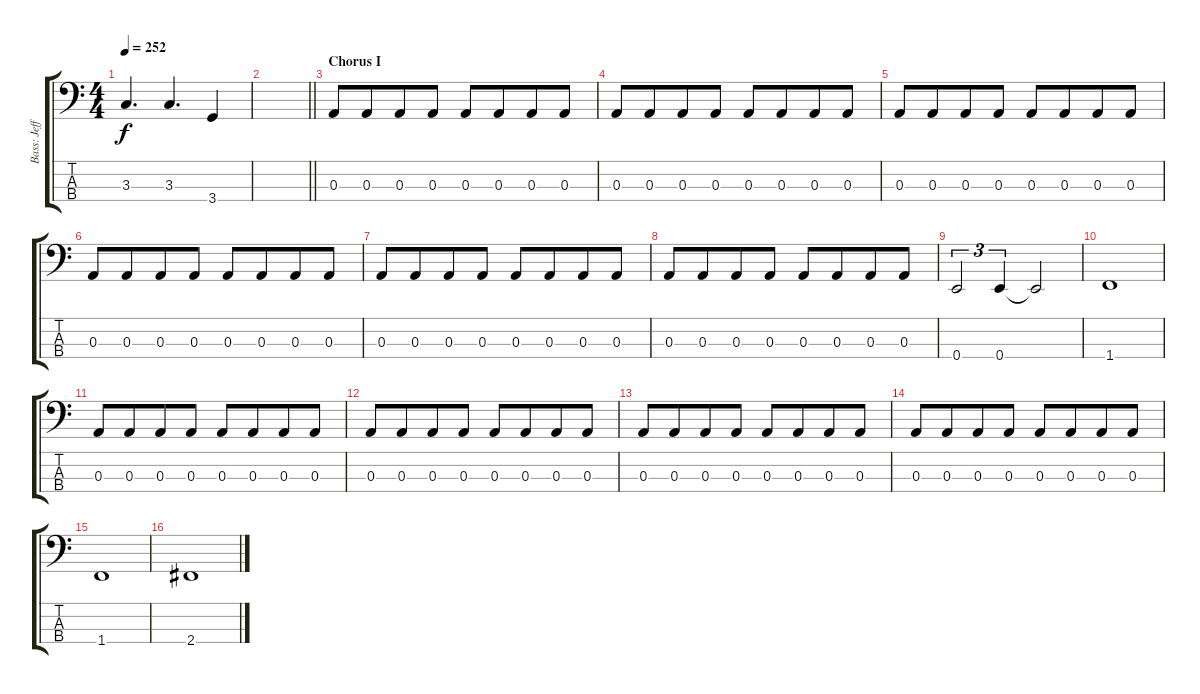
\track ("Bass: Jeff" "Bass: Jeff") {instrument electricbassfinger}
\staff {score tabs}
\tuning (G2 D2 A1 E1) {hide}
\ts (4 4)
\tempo 252
\clef f4
\ks c
3.3.4{d dy f} 3.3.4{d} 3.4.4 |
\barLineRight lightlight
|
\section ("" "Chorus I")
0.3.8 0.3.8{beam merge} 0.3.8 0.3.8 0.3.8 0.3.8{beam merge} 0.3.8 0.3.8 |
0.3.8 0.3.8{beam merge} 0.3.8 0.3.8 0.3.8 0.3.8{beam merge} 0.3.8 0.3.8 |
0.3.8 0.3.8{beam merge} 0.3.8 0.3.8 0.3.8 0.3.8{beam merge} 0.3.8 0.3.8 |
0.3.8 0.3.8{beam merge} 0.3.8 0.3.8 0.3.8 0.3.8{beam merge} 0.3.8 0.3.8 |
0.3.8 0.3.8{beam merge} 0.3.8 0.3.8 0.3.8 0.3.8{beam merge} 0.3.8 0.3.8 |
0.3.8 0.3.8{beam merge} 0.3.8 0.3.8 0.3.8 0.3.8{beam merge} 0.3.8 0.3.8 |
0.4.2{tu (3 2)} 0.4.4{tu (3 2)} 0.4{t}.2 |
1.4.1 |
0.3.8 0.3.8{beam merge} 0.3.8 0.3.8 0.3.8 0.3.8{beam merge} 0.3.8 0.3.8 |
0.3.8 0.3.8{beam merge} 0.3.8 0.3.8 0.3.8 0.3.8{beam merge} 0.3.8 0.3.8 |
0.3.8 0.3.8{beam merge} 0.3.8 0.3.8 0.3.8 0.3.8{beam merge} 0.3.8 0.3.8 |
0.3.8 0.3.8{beam merge} 0.3.8 0.3.8 0.3.8 0.3.8{beam merge} 0.3.8 0.3.8 |
1.4.1 |
2.4.1
